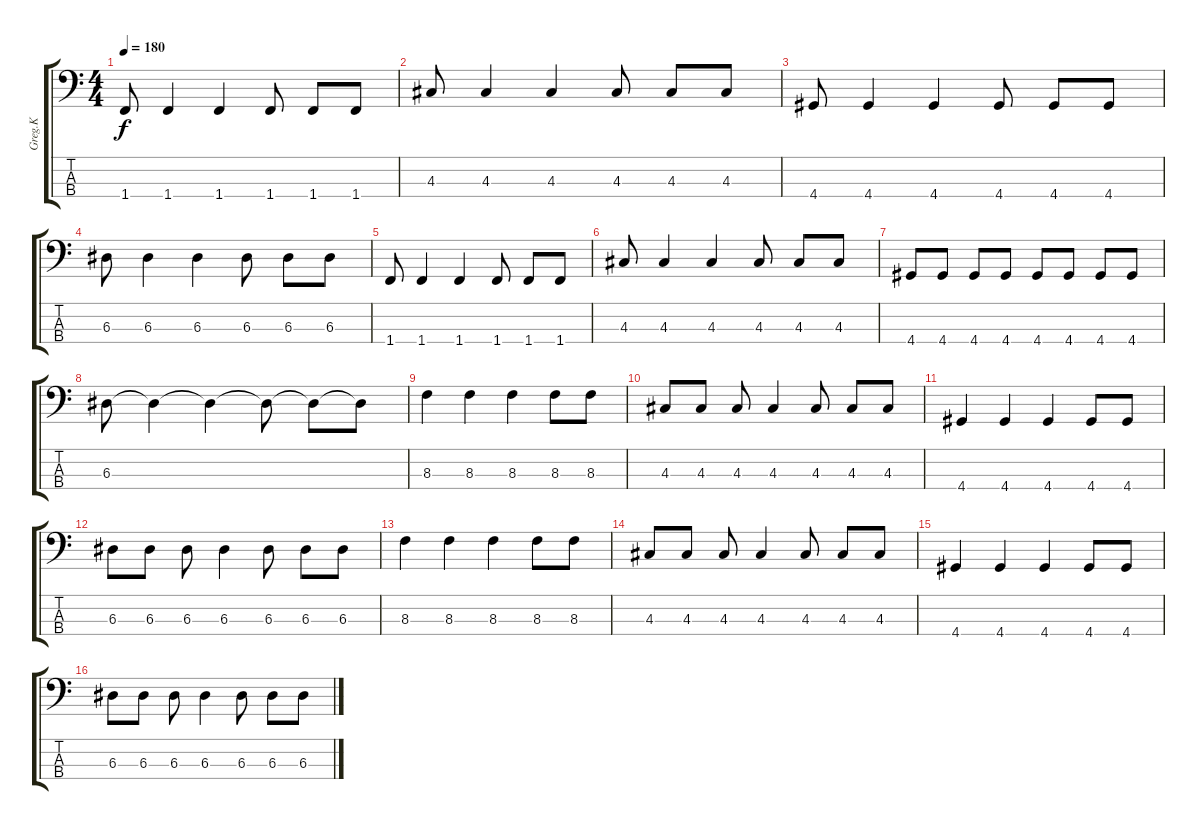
\track ("Greg.K" "Greg.K") {instrument electricbassfinger}
\staff {score tabs}
\tuning (G2 D2 A1 E1) {hide}
\ts (4 4)
\tempo 180
\clef f4
\ks c
1.4.8{dy f} 1.4.4 1.4.4 1.4.8 1.4.8 1.4.8 |
4.3.8 4.3.4 4.3.4 4.3.8 4.3.8 4.3.8 |
4.4.8 4.4.4 4.4.4 4.4.8 4.4.8 4.4.8 |
6.3.8 6.3.4 6.3.4 6.3.8 6.3.8 6.3.8 |
1.4.8 1.4.4 1.4.4 1.4.8 1.4.8 1.4.8 |
4.3.8 4.3.4 4.3.4 4.3.8 4.3.8 4.3.8 |
4.4.8 4.4.8 4.4.8 4.4.8 4.4.8 4.4.8 4.4.8 4.4.8 |
6.3.8 6.3{t}.4 6.3{t}.4 6.3{t}.8 6.3{t}.8 6.3{t}.8 |
8.3.4 8.3.4 8.3.4 8.3.8 8.3.8 |
4.3.8 4.3.8 4.3.8 4.3.4 4.3.8 4.3.8 4.3.8 |
4.4.4 4.4.4 4.4.4 4.4.8 4.4.8 |
6.3.8 6.3.8 6.3.8 6.3.4 6.3.8 6.3.8 6.3.8 |
8.3.4 8.3.4 8.3.4 8.3.8 8.3.8 |
4.3.8 4.3.8 4.3.8 4.3.4 4.3.8 4.3.8 4.3.8 |
4.4.4 4.4.4 4.4.4 4.4.8 4.4.8 |
6.3.8 6.3.8 6.3.8 6.3.4 6.3.8 6.3.8 6.3.8
